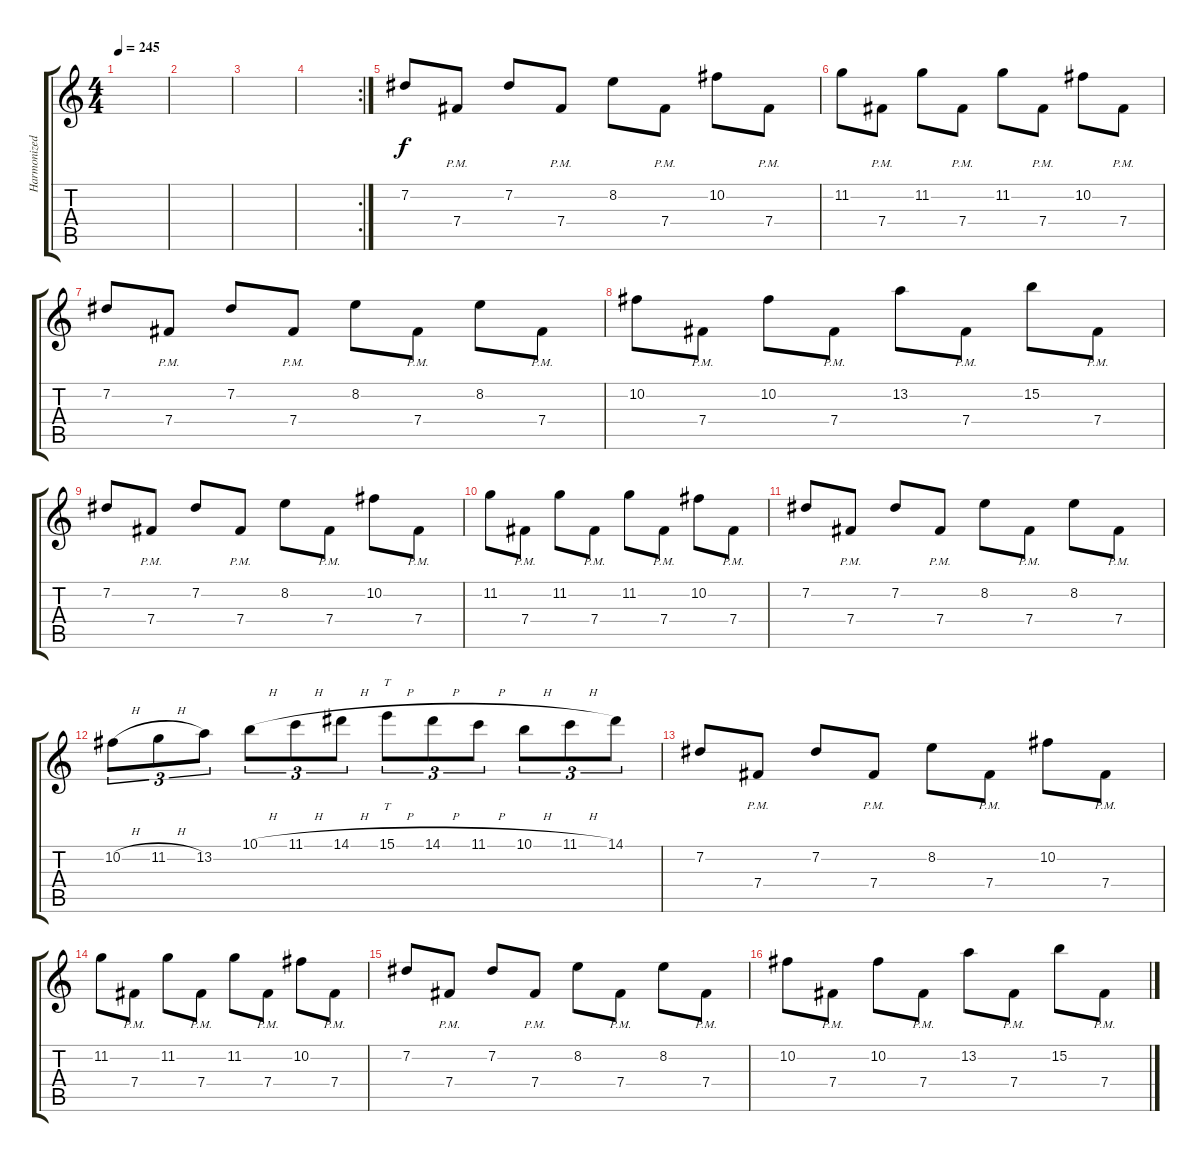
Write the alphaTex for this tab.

\track ("Harmonized guitar" "Harmonized") {instrument overdrivenguitar}
\staff {score tabs}
\tuning (Db4 Ab3 E3 B2 Gb2 B1) {hide}
\ts (4 4)
\tempo 245
\clef g2
\ks c
|
|
|
\rc 2
|
7.2.8 7.4{pm}.8 7.2.8 7.4{pm}.8 8.2.8 7.4{pm}.8 10.2.8 7.4{pm}.8 |
11.2.8 7.4{pm}.8 11.2.8 7.4{pm}.8 11.2.8 7.4{pm}.8 10.2.8 7.4{pm}.8 |
7.2.8 7.4{pm}.8 7.2.8 7.4{pm}.8 8.2.8 7.4{pm}.8 8.2.8 7.4{pm}.8 |
10.2.8 7.4{pm}.8 10.2.8 7.4{pm}.8 13.2.8 7.4{pm}.8 15.2.8 7.4{pm}.8 |
7.2.8 7.4{pm}.8 7.2.8 7.4{pm}.8 8.2.8 7.4{pm}.8 10.2.8 7.4{pm}.8 |
11.2.8 7.4{pm}.8 11.2.8 7.4{pm}.8 11.2.8 7.4{pm}.8 10.2.8 7.4{pm}.8 |
7.2.8 7.4{pm}.8 7.2.8 7.4{pm}.8 8.2.8 7.4{pm}.8 8.2.8 7.4{pm}.8 |
10.2{h}.8{tu (3 2)} 11.2{h}.8{tu (3 2)} 13.2.8{tu (3 2)} 10.1{h}.8{tu (3 2)} 11.1{h}.8{tu (3 2)} 14.1{h}.8{tu (3 2)} 15.1{h}.8{tt tu (3 2)} 14.1{h}.8{tu (3 2)} 11.1{h}.8{tu (3 2)} 10.1{h}.8{tu (3 2)} 11.1{h}.8{tu (3 2)} 14.1.8{tu (3 2)} |
7.2.8 7.4{pm}.8 7.2.8 7.4{pm}.8 8.2.8 7.4{pm}.8 10.2.8 7.4{pm}.8 |
11.2.8 7.4{pm}.8 11.2.8 7.4{pm}.8 11.2.8 7.4{pm}.8 10.2.8 7.4{pm}.8 |
7.2.8 7.4{pm}.8 7.2.8 7.4{pm}.8 8.2.8 7.4{pm}.8 8.2.8 7.4{pm}.8 |
10.2.8 7.4{pm}.8 10.2.8 7.4{pm}.8 13.2.8 7.4{pm}.8 15.2.8 7.4{pm}.8
